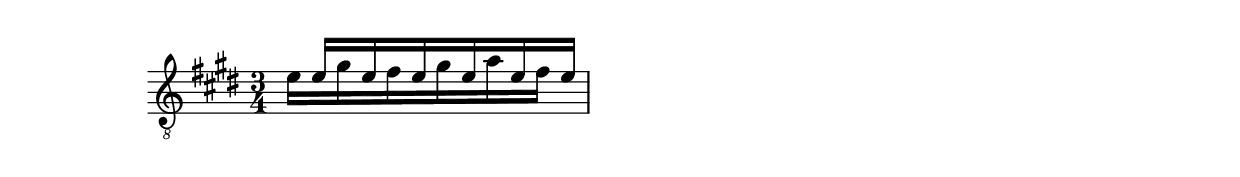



upperVoice = \relative c' {
  \clef "G_8"
  \key e \major
  \time 3/4

  \override Score.SeparationItem #'padding = #0.5
 
  << { 
  \override Voice.Stem #'beamed-lengths = #'(4.0 4.0 4.0)
  \stemDown e16[ s gis s fis s gis s a s fis s ] 
  } \\ {
  \override Voice.Stem #'beamed-lengths = #'(4.0 4.0 4.0)
  \stemUp s e16[ s e s e s e s e s e ] } 
  >> 
}


\score {
   \new Staff { \upperVoice }
}

\layout { raggedright = ##t }


